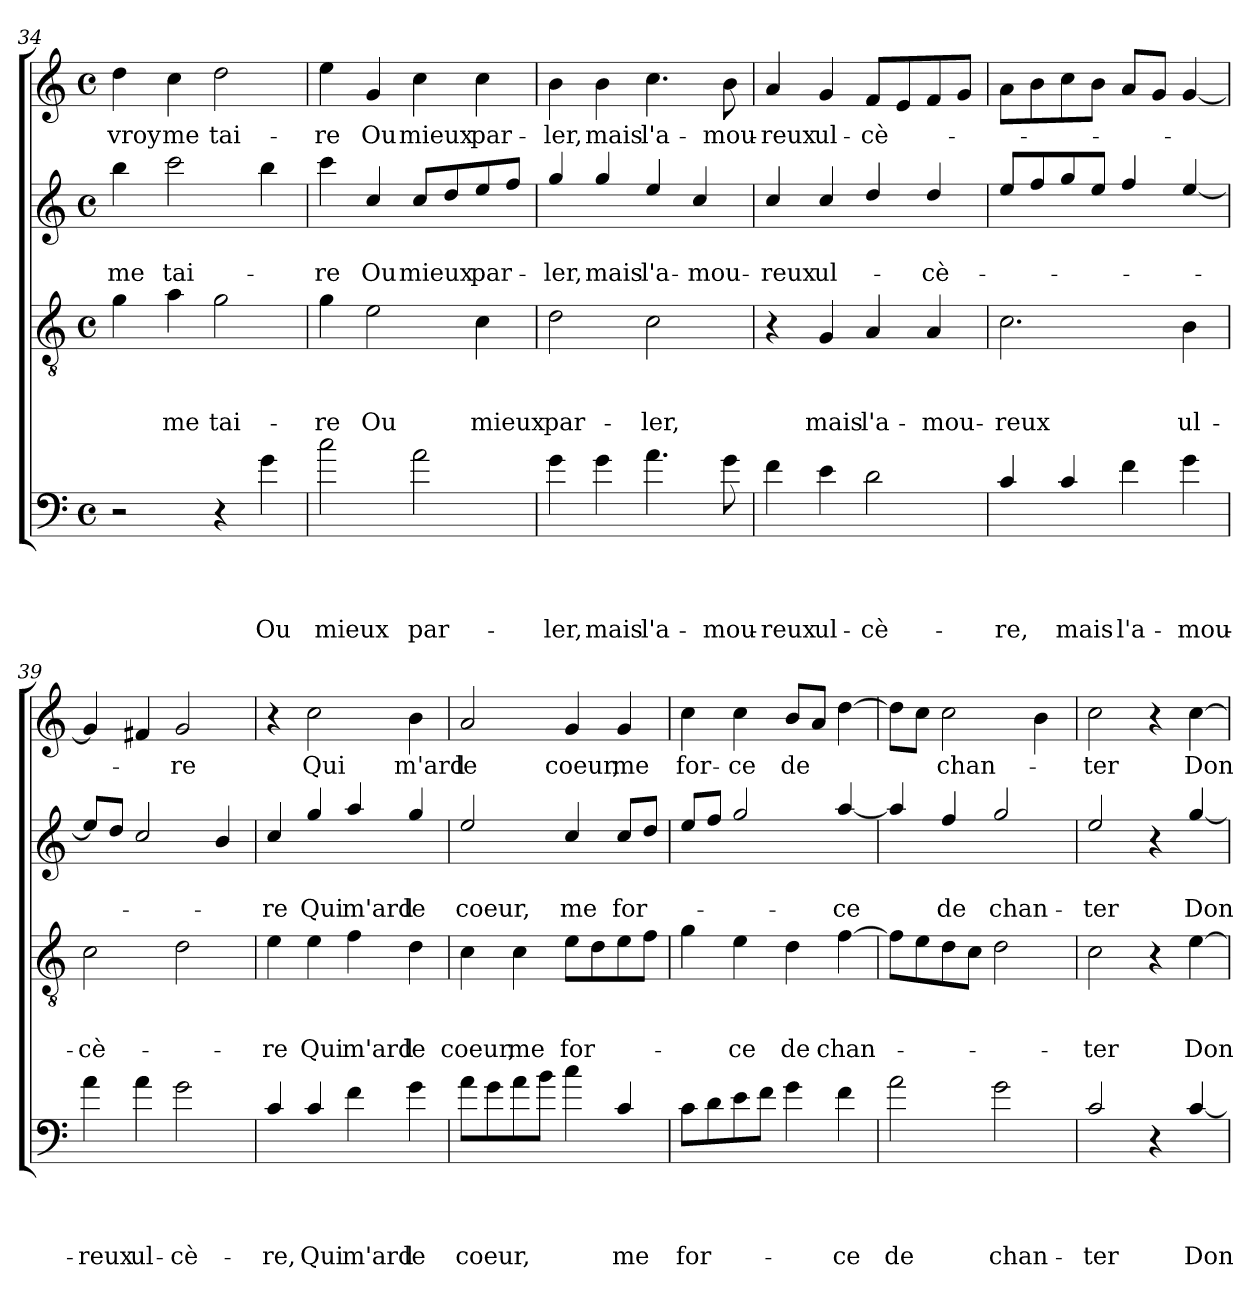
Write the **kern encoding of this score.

**kern	**text	**text	**text	**text	**kern	**text	**text	**text	**kern	**text	**text	**kern	**text
*part4	*part4	*part4	*part4	*part4	*part3	*part3	*part3	*part3	*part2	*part2	*part2	*part1	*part1
*staff4	*staff4	*staff4	*staff4	*staff4	*staff3	*staff3	*staff3	*staff3	*staff2	*staff2	*staff2	*staff1	*staff1
*clefF4	*	*	*	*	*clefGv2	*	*	*	*clefG2	*	*	*clefG2	*
*ITrd7c12	*	*	*	*	*	*	*	*	*ITrd8c14	*	*	*	*
*k[]	*	*	*	*	*k[]	*	*	*	*k[]	*	*	*k[]	*
*C:	*	*	*	*	*C:	*	*	*	*C:	*	*	*C:	*
*M4/4	*	*	*	*	*M4/4	*	*	*	*M4/4	*	*	*M4/4	*
*met(c)	*	*	*	*	*met(c)	*	*	*	*met(c)	*	*	*met(c)	*
=34	=34	=34	=34	=34	=34	=34	=34	=34	=34	=34	=34	=34	=34
2r	.	.	.	.	4g\	.	.	.	4b\	.	me	4dd\	-vroy
.	.	.	.	.	4a\	.	.	me	2cc\	.	tai-	4cc\	me
4r	.	.	.	.	2g\	.	.	tai-	.	.	.	2dd\	tai-
4G\	.	.	.	Ou	.	.	.	.	4b\	.	.	.	.
=35	=35	=35	=35	=35	=35	=35	=35	=35	=35	=35	=35	=35	=35
2c\	.	.	.	mieux	4g\	.	.	-re	4cc\	.	-re	4ee\	-re
.	.	.	.	.	2e\	.	.	Ou	4c/	.	Ou	4g/	Ou
2A\	.	.	.	par-	.	.	.	.	8c/L	.	mieux	4cc\	mieux
.	.	.	.	.	.	.	.	.	8d/	.	.	.	.
.	.	.	.	.	4c\	.	.	mieux	8e/	.	par-	4cc\	par-
.	.	.	.	.	.	.	.	.	8f/J	.	.	.	.
!!LO:LB:g=z
=36	=36	=36	=36	=36	=36	=36	=36	=36	=36	=36	=36	=36	=36
4G\	.	.	.	-ler,	2d\	.	.	par-	4g/	.	-ler,	4b\	-ler,
4G\	.	.	.	mais	.	.	.	.	4g/	.	mais	4b\	mais
4.A\	.	.	.	l'a-	2c\	.	.	-ler,	4e/	.	l'a-	4.cc\	l'a-
.	.	.	.	.	.	.	.	.	4c/	.	-mou-	.	.
8G\	.	.	.	-mou-	.	.	.	.	.	.	.	8b\	-mou-
=37	=37	=37	=37	=37	=37	=37	=37	=37	=37	=37	=37	=37	=37
4F\	.	.	.	-reux	4r	.	.	.	4c/	.	-reux	4a/	-reux
4E\	.	.	.	ul-	4G/	.	.	mais	4c/	.	ul-	4g/	ul-
2D\	.	.	.	-cè-	4A/	.	.	l'a-	4d/	.	.	8f/L	-cè-
.	.	.	.	.	.	.	.	.	.	.	.	8e/	.
.	.	.	.	.	4A/	.	.	-mou-	4d/	.	-cè-	8f/	.
.	.	.	.	.	.	.	.	.	.	.	.	8g/J	.
=38	=38	=38	=38	=38	=38	=38	=38	=38	=38	=38	=38	=38	=38
4C/	.	.	.	-re,	2.c\	.	.	-reux	8e/L	.	.	8a\L	.
.	.	.	.	.	.	.	.	.	8f/	.	.	8b\	.
4C/	.	.	.	mais	.	.	.	.	8g/	.	.	8cc\	.
.	.	.	.	.	.	.	.	.	8e/J	.	.	8b\J	.
4F\	.	.	.	l'a-	.	.	.	.	4f/	.	.	8a/L	.
.	.	.	.	.	.	.	.	.	.	.	.	8g/J	.
4G\	.	.	.	-mou-	4B\	.	.	ul-	[4e/	.	.	[4g/	.
=39	=39	=39	=39	=39	=39	=39	=39	=39	=39	=39	=39	=39	=39
4A\	.	.	.	-reux	2c\	.	.	-cè-	8e/L]	.	.	4g/]	.
.	.	.	.	.	.	.	.	.	8d/J	.	.	.	.
4A\	.	.	.	ul-	.	.	.	.	2c/	.	.	4f#X/	.
2G\	.	.	.	-cè-	2d\	.	.	.	.	.	.	2g/	-re
.	.	.	.	.	.	.	.	.	4B/	.	.	.	.
=40	=40	=40	=40	=40	=40	=40	=40	=40	=40	=40	=40	=40	=40
4C/	.	.	.	-re,	4e\	.	.	-re	4c/	.	-re	4r	.
4C/	.	.	.	Qui	4e\	.	.	Qui	4g/	.	Qui	2cc\	Qui
4F\	.	.	.	m'ard	4f\	.	.	m'ard	4a/	.	m'ard	.	.
4G\	.	.	.	le	4d\	.	.	le	4g/	.	le	4b\	m'ard
!!LO:LB:g=z
=41	=41	=41	=41	=41	=41	=41	=41	=41	=41	=41	=41	=41	=41
8A\L	.	.	.	coeur,	4c\	.	.	coeur,	2e/	.	coeur,	2a/	le
8G\	.	.	.	.	.	.	.	.	.	.	.	.	.
8A\	.	.	.	.	4c\	.	.	me	.	.	.	.	.
8B\J	.	.	.	.	.	.	.	.	.	.	.	.	.
4c\	.	.	.	.	8e\L	.	.	for-	4c/	.	me	4g/	coeur,
.	.	.	.	.	8d\	.	.	.	.	.	.	.	.
4C/	.	.	.	me	8e\	.	.	.	8c/L	.	for-	4g/	me
.	.	.	.	.	8f\J	.	.	.	8d/J	.	.	.	.
=42	=42	=42	=42	=42	=42	=42	=42	=42	=42	=42	=42	=42	=42
8C\L	.	.	.	for-	4g\	.	.	.	8e/L	.	.	4cc\	for-
8D\	.	.	.	.	.	.	.	.	8f/J	.	.	.	.
8E\	.	.	.	.	4e\	.	.	-ce	2g/	.	.	4cc\	-ce
8F\J	.	.	.	.	.	.	.	.	.	.	.	.	.
4G\	.	.	.	.	4d\	.	.	de	.	.	.	8b/L	de
.	.	.	.	.	.	.	.	.	.	.	.	8a/J	.
4F\	.	.	.	-ce	[4f\	.	.	chan-	[4a/	.	-ce	[4dd\	.
=43	=43	=43	=43	=43	=43	=43	=43	=43	=43	=43	=43	=43	=43
2A\	.	.	.	de	8f\L]	.	.	.	4a/]	.	.	8dd\L]	.
.	.	.	.	.	8e\	.	.	.	.	.	.	8cc\J	.
.	.	.	.	.	8d\	.	.	.	4f/	.	de	2cc\	chan-
.	.	.	.	.	8c\J	.	.	.	.	.	.	.	.
2G\	.	.	.	chan-	2d\	.	.	.	2g/	.	chan-	.	.
.	.	.	.	.	.	.	.	.	.	.	.	4b\	.
=44	=44	=44	=44	=44	=44	=44	=44	=44	=44	=44	=44	=44	=44
2C/	.	.	.	-ter	2c\	.	.	-ter	2e/	.	-ter	2cc\	-ter
4r	.	.	.	.	4r	.	.	.	4r	.	.	4r	.
[4C/	.	.	.	Don-	[4e\	.	.	Don-	[4g/	.	Don-	[4cc\	Don-
=	=	=	=	=	=	=	=	=	=	=	=	=	=
*-	*-	*-	*-	*-	*-	*-	*-	*-	*-	*-	*-	*-	*-
